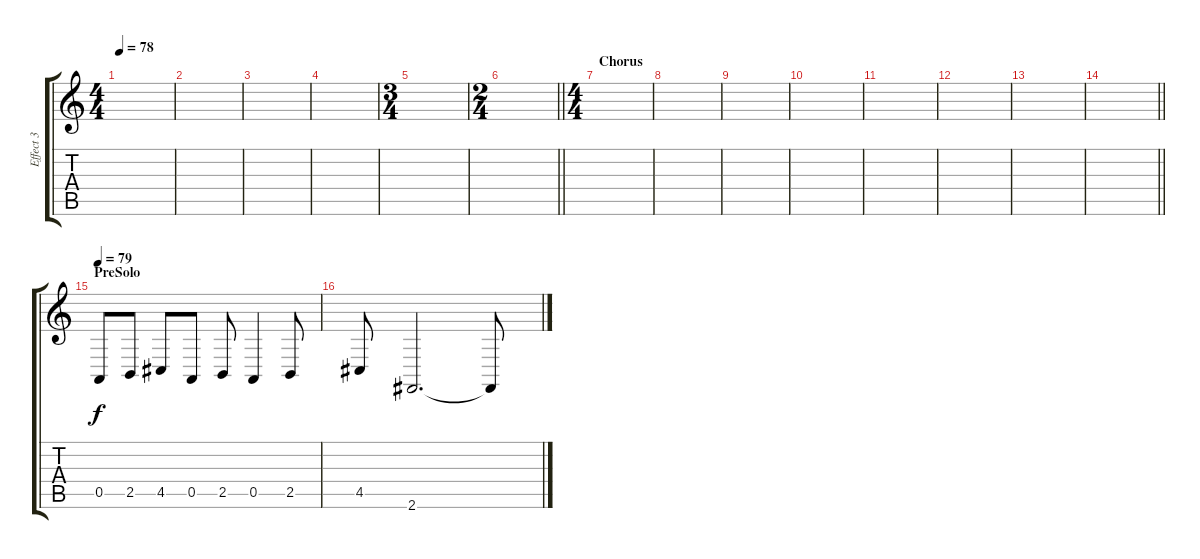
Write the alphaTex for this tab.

\track ("Effect 3" "Effect 3") {instrument rockorgan}
\staff {score tabs}
\tuning (E4 B3 G3 D3 A2 E2) {hide}
\ts (4 4)
\tempo 78
\clef g2
\ks c
|
|
|
|
\ts (3 4)
|
\ts (2 4)
\barLineRight lightlight
|
\ts (4 4)
\section ("" "Chorus")
|
|
|
|
|
|
|
\barLineRight lightlight
|
\section ("" "PreSolo")
\tempo 79
0.5.8 2.5.8 4.5.8 0.5.8 2.5.8 0.5.4 2.5.8 |
4.5.8 2.6.2{d} 2.6{t}.8
